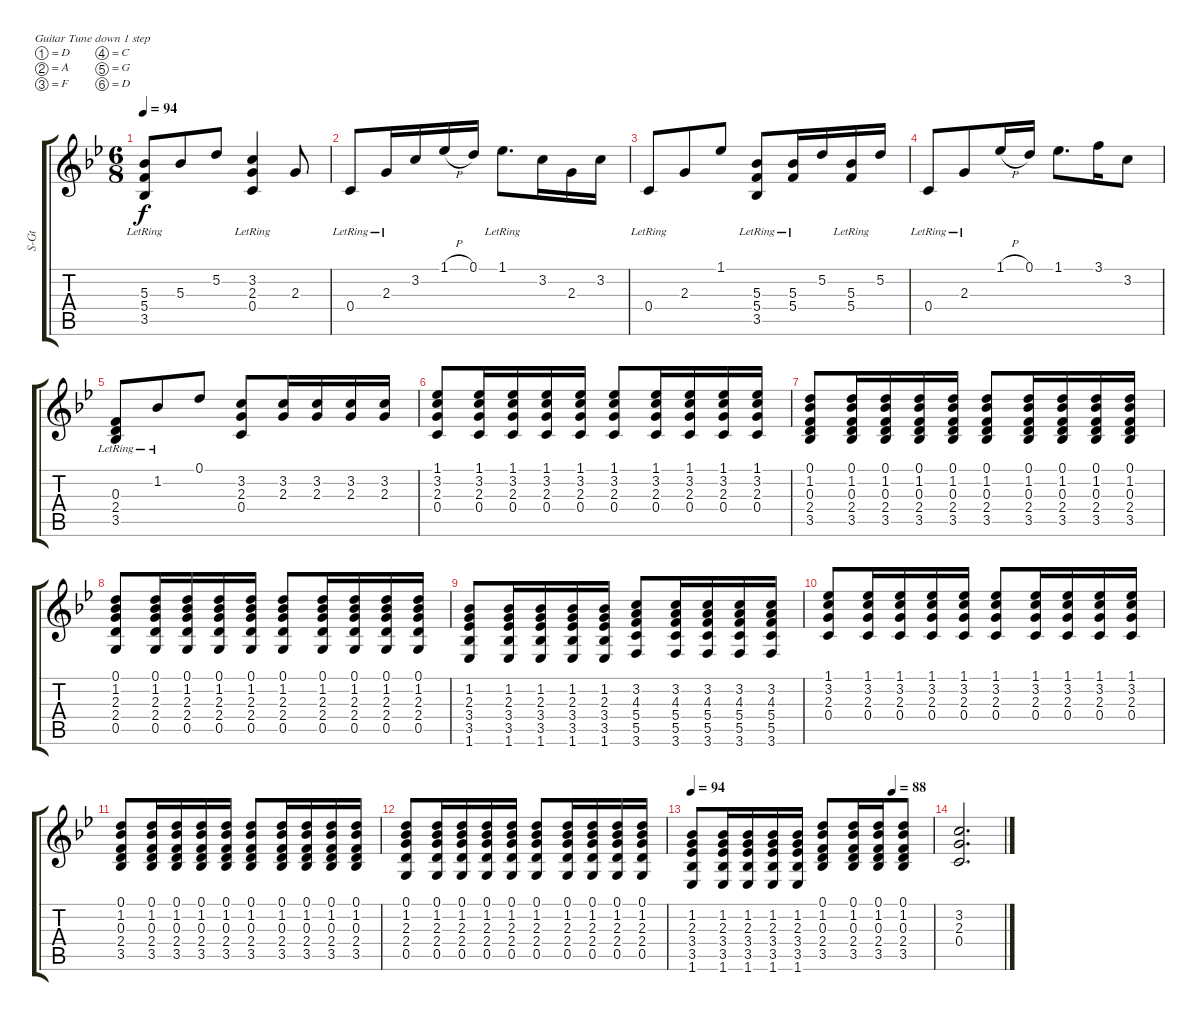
\bracketExtendMode groupsimilarinstruments
\otherSystemsTrackNameOrientation horizontal
\track ("Rhythm" "S-Gt") {instrument acousticguitarsteel}
\staff {score tabs}
\tuning (D4 A3 F3 C3 G2 D2)
\ts (6 8)
\tempo 94
\clef g2
\ks bb
(5.3{acc forcenatural} 5.4{lr acc forcenatural} 3.5{lr acc forcenatural}).8{dy f} 5.3{acc forcenatural}.8 5.2{acc forcenatural}.8 (3.2{lr acc forcenatural} 2.3{acc forcenatural} 0.4{lr acc forcenatural}).4 2.3{acc forcenatural}.8 |
0.4{lr acc forcenatural}.8 2.3{lr acc forcenatural}.16 3.2{acc forcenatural}.16 1.1{h acc forcenatural}.16 0.1{acc forcenatural}.16 1.1{lr acc forcenatural}.8{d} 3.2{acc forcenatural}.16 2.3{acc forcenatural}.16 3.2{acc forcenatural}.16 |
0.4{lr acc forcenatural}.8 2.3{acc forcenatural}.8 1.1{acc forcenatural}.8 (5.3{acc forcenatural} 5.4{lr acc forcenatural} 3.5{lr acc forcenatural}).8 (5.3{lr acc forcenatural} 5.4{lr acc forcenatural}).16 5.2{acc forcenatural}.16 (5.3{lr acc forcenatural} 5.4{lr acc forcenatural}).16 5.2{acc forcenatural}.16 |
0.4{lr acc forcenatural}.8 2.3{lr acc forcenatural}.8 1.1{h acc forcenatural}.16 0.1{acc forcenatural}.16 1.1{acc forcenatural}.8{d} 3.1{acc forcenatural}.16 3.2{acc forcenatural}.8 |
(0.3{lr acc forcenatural} 2.4{lr acc forcenatural} 3.5{lr acc forcenatural}).8 1.2{lr acc forcenatural}.8 0.1{acc forcenatural}.8 (3.2{acc forcenatural} 2.3{acc forcenatural} 0.4{acc forcenatural}).8 (3.2{acc forcenatural} 2.3{acc forcenatural}).16 (3.2{acc forcenatural} 2.3{acc forcenatural}).16 (3.2{acc forcenatural} 2.3{acc forcenatural}).16 (3.2{acc forcenatural} 2.3{acc forcenatural}).16 |
(1.1{acc forcenatural} 3.2{acc forcenatural} 2.3{acc forcenatural} 0.4{acc forcenatural}).8 (1.1{acc forcenatural} 3.2{acc forcenatural} 2.3{acc forcenatural} 0.4{acc forcenatural}).16 (1.1{acc forcenatural} 3.2{acc forcenatural} 2.3{acc forcenatural} 0.4{acc forcenatural}).16 (1.1{acc forcenatural} 3.2{acc forcenatural} 2.3{acc forcenatural} 0.4{acc forcenatural}).16 (1.1{acc forcenatural} 3.2{acc forcenatural} 2.3{acc forcenatural} 0.4{acc forcenatural}).16 (1.1{acc forcenatural} 3.2{acc forcenatural} 2.3{acc forcenatural} 0.4{acc forcenatural}).8 (1.1{acc forcenatural} 3.2{acc forcenatural} 2.3{acc forcenatural} 0.4{acc forcenatural}).16 (1.1{acc forcenatural} 3.2{acc forcenatural} 2.3{acc forcenatural} 0.4{acc forcenatural}).16 (1.1{acc forcenatural} 3.2{acc forcenatural} 2.3{acc forcenatural} 0.4{acc forcenatural}).16 (1.1{acc forcenatural} 3.2{acc forcenatural} 2.3{acc forcenatural} 0.4{acc forcenatural}).16 |
(0.1{acc forcenatural} 1.2{acc forcenatural} 0.3{acc forcenatural} 2.4{acc forcenatural} 3.5{acc forcenatural}).8 (0.1{acc forcenatural} 1.2{acc forcenatural} 0.3{acc forcenatural} 2.4{acc forcenatural} 3.5{acc forcenatural}).16 (0.1{acc forcenatural} 1.2{acc forcenatural} 0.3{acc forcenatural} 2.4{acc forcenatural} 3.5{acc forcenatural}).16 (0.1{acc forcenatural} 1.2{acc forcenatural} 0.3{acc forcenatural} 2.4{acc forcenatural} 3.5{acc forcenatural}).16 (0.1{acc forcenatural} 1.2{acc forcenatural} 0.3{acc forcenatural} 2.4{acc forcenatural} 3.5{acc forcenatural}).16 (0.1{acc forcenatural} 1.2{acc forcenatural} 0.3{acc forcenatural} 2.4{acc forcenatural} 3.5{acc forcenatural}).8 (0.1{acc forcenatural} 1.2{acc forcenatural} 0.3{acc forcenatural} 2.4{acc forcenatural} 3.5{acc forcenatural}).16 (0.1{acc forcenatural} 1.2{acc forcenatural} 0.3{acc forcenatural} 2.4{acc forcenatural} 3.5{acc forcenatural}).16 (0.1{acc forcenatural} 1.2{acc forcenatural} 0.3{acc forcenatural} 2.4{acc forcenatural} 3.5{acc forcenatural}).16 (0.1{acc forcenatural} 1.2{acc forcenatural} 0.3{acc forcenatural} 2.4{acc forcenatural} 3.5{acc forcenatural}).16 |
(0.1{acc forcenatural} 1.2{acc forcenatural} 2.3{acc forcenatural} 2.4{acc forcenatural} 0.5{acc forcenatural}).8 (0.1{acc forcenatural} 1.2{acc forcenatural} 2.3{acc forcenatural} 2.4{acc forcenatural} 0.5{acc forcenatural}).16 (0.1{acc forcenatural} 1.2{acc forcenatural} 2.3{acc forcenatural} 2.4{acc forcenatural} 0.5{acc forcenatural}).16 (0.1{acc forcenatural} 1.2{acc forcenatural} 2.3{acc forcenatural} 2.4{acc forcenatural} 0.5{acc forcenatural}).16 (0.1{acc forcenatural} 1.2{acc forcenatural} 2.3{acc forcenatural} 2.4{acc forcenatural} 0.5{acc forcenatural}).16 (0.1{acc forcenatural} 1.2{acc forcenatural} 2.3{acc forcenatural} 2.4{acc forcenatural} 0.5{acc forcenatural}).8 (0.1{acc forcenatural} 1.2{acc forcenatural} 2.3{acc forcenatural} 2.4{acc forcenatural} 0.5{acc forcenatural}).16 (0.1{acc forcenatural} 1.2{acc forcenatural} 2.3{acc forcenatural} 2.4{acc forcenatural} 0.5{acc forcenatural}).16 (0.1{acc forcenatural} 1.2{acc forcenatural} 2.3{acc forcenatural} 2.4{acc forcenatural} 0.5{acc forcenatural}).16 (0.1{acc forcenatural} 1.2{acc forcenatural} 2.3{acc forcenatural} 2.4{acc forcenatural} 0.5{acc forcenatural}).16 |
(1.2{acc forcenatural} 2.3{acc forcenatural} 3.4{acc forcenatural} 3.5{acc forcenatural} 1.6{acc forcenatural}).8 (1.2{acc forcenatural} 2.3{acc forcenatural} 3.4{acc forcenatural} 3.5{acc forcenatural} 1.6{acc forcenatural}).16 (1.2{acc forcenatural} 2.3{acc forcenatural} 3.4{acc forcenatural} 3.5{acc forcenatural} 1.6{acc forcenatural}).16 (1.2{acc forcenatural} 2.3{acc forcenatural} 3.4{acc forcenatural} 3.5{acc forcenatural} 1.6{acc forcenatural}).16 (1.2{acc forcenatural} 2.3{acc forcenatural} 3.4{acc forcenatural} 3.5{acc forcenatural} 1.6{acc forcenatural}).16 (3.2{acc forcenatural} 4.3{acc forcenatural} 5.4{acc forcenatural} 5.5{acc forcenatural} 3.6{acc forcenatural}).8 (3.2{acc forcenatural} 4.3{acc forcenatural} 5.4{acc forcenatural} 5.5{acc forcenatural} 3.6{acc forcenatural}).16 (3.2{acc forcenatural} 4.3{acc forcenatural} 5.4{acc forcenatural} 5.5{acc forcenatural} 3.6{acc forcenatural}).16 (3.2{acc forcenatural} 4.3{acc forcenatural} 5.4{acc forcenatural} 5.5{acc forcenatural} 3.6{acc forcenatural}).16 (3.2{acc forcenatural} 4.3{acc forcenatural} 5.4{acc forcenatural} 5.5{acc forcenatural} 3.6{acc forcenatural}).16 |
(1.1{acc forcenatural} 3.2{acc forcenatural} 2.3{acc forcenatural} 0.4{acc forcenatural}).8 (1.1{acc forcenatural} 3.2{acc forcenatural} 2.3{acc forcenatural} 0.4{acc forcenatural}).16 (1.1{acc forcenatural} 3.2{acc forcenatural} 2.3{acc forcenatural} 0.4{acc forcenatural}).16 (1.1{acc forcenatural} 3.2{acc forcenatural} 2.3{acc forcenatural} 0.4{acc forcenatural}).16 (1.1{acc forcenatural} 3.2{acc forcenatural} 2.3{acc forcenatural} 0.4{acc forcenatural}).16 (1.1{acc forcenatural} 3.2{acc forcenatural} 2.3{acc forcenatural} 0.4{acc forcenatural}).8 (1.1{acc forcenatural} 3.2{acc forcenatural} 2.3{acc forcenatural} 0.4{acc forcenatural}).16 (1.1{acc forcenatural} 3.2{acc forcenatural} 2.3{acc forcenatural} 0.4{acc forcenatural}).16 (1.1{acc forcenatural} 3.2{acc forcenatural} 2.3{acc forcenatural} 0.4{acc forcenatural}).16 (1.1{acc forcenatural} 3.2{acc forcenatural} 2.3{acc forcenatural} 0.4{acc forcenatural}).16 |
(0.1{acc forcenatural} 1.2{acc forcenatural} 0.3{acc forcenatural} 2.4{acc forcenatural} 3.5{acc forcenatural}).8 (0.1{acc forcenatural} 1.2{acc forcenatural} 0.3{acc forcenatural} 2.4{acc forcenatural} 3.5{acc forcenatural}).16 (0.1{acc forcenatural} 1.2{acc forcenatural} 0.3{acc forcenatural} 2.4{acc forcenatural} 3.5{acc forcenatural}).16 (0.1{acc forcenatural} 1.2{acc forcenatural} 0.3{acc forcenatural} 2.4{acc forcenatural} 3.5{acc forcenatural}).16 (0.1{acc forcenatural} 1.2{acc forcenatural} 0.3{acc forcenatural} 2.4{acc forcenatural} 3.5{acc forcenatural}).16 (0.1{acc forcenatural} 1.2{acc forcenatural} 0.3{acc forcenatural} 2.4{acc forcenatural} 3.5{acc forcenatural}).8 (0.1{acc forcenatural} 1.2{acc forcenatural} 0.3{acc forcenatural} 2.4{acc forcenatural} 3.5{acc forcenatural}).16 (0.1{acc forcenatural} 1.2{acc forcenatural} 0.3{acc forcenatural} 2.4{acc forcenatural} 3.5{acc forcenatural}).16 (0.1{acc forcenatural} 1.2{acc forcenatural} 0.3{acc forcenatural} 2.4{acc forcenatural} 3.5{acc forcenatural}).16 (0.1{acc forcenatural} 1.2{acc forcenatural} 0.3{acc forcenatural} 2.4{acc forcenatural} 3.5{acc forcenatural}).16 |
(0.1{acc forcenatural} 1.2{acc forcenatural} 2.3{acc forcenatural} 2.4{acc forcenatural} 0.5{acc forcenatural}).8 (0.1{acc forcenatural} 1.2{acc forcenatural} 2.3{acc forcenatural} 2.4{acc forcenatural} 0.5{acc forcenatural}).16 (0.1{acc forcenatural} 1.2{acc forcenatural} 2.3{acc forcenatural} 2.4{acc forcenatural} 0.5{acc forcenatural}).16 (0.1{acc forcenatural} 1.2{acc forcenatural} 2.3{acc forcenatural} 2.4{acc forcenatural} 0.5{acc forcenatural}).16 (0.1{acc forcenatural} 1.2{acc forcenatural} 2.3{acc forcenatural} 2.4{acc forcenatural} 0.5{acc forcenatural}).16 (0.1{acc forcenatural} 1.2{acc forcenatural} 2.3{acc forcenatural} 2.4{acc forcenatural} 0.5{acc forcenatural}).8 (0.1{acc forcenatural} 1.2{acc forcenatural} 2.3{acc forcenatural} 2.4{acc forcenatural} 0.5{acc forcenatural}).16 (0.1{acc forcenatural} 1.2{acc forcenatural} 2.3{acc forcenatural} 2.4{acc forcenatural} 0.5{acc forcenatural}).16 (0.1{acc forcenatural} 1.2{acc forcenatural} 2.3{acc forcenatural} 2.4{acc forcenatural} 0.5{acc forcenatural}).16 (0.1{acc forcenatural} 1.2{acc forcenatural} 2.3{acc forcenatural} 2.4{acc forcenatural} 0.5{acc forcenatural}).16 |
\tempo 94
\tempo (88 0.833333)
(1.2{acc forcenatural} 2.3{acc forcenatural} 3.4{acc forcenatural} 3.5{acc forcenatural} 1.6{acc forcenatural}).8 (1.2{acc forcenatural} 2.3{acc forcenatural} 3.4{acc forcenatural} 3.5{acc forcenatural} 1.6{acc forcenatural}).16 (1.2{acc forcenatural} 2.3{acc forcenatural} 3.4{acc forcenatural} 3.5{acc forcenatural} 1.6{acc forcenatural}).16 (1.2{acc forcenatural} 2.3{acc forcenatural} 3.4{acc forcenatural} 3.5{acc forcenatural} 1.6{acc forcenatural}).16 (1.2{acc forcenatural} 2.3{acc forcenatural} 3.4{acc forcenatural} 3.5{acc forcenatural} 1.6{acc forcenatural}).16 (0.1{acc forcenatural} 1.2{acc forcenatural} 0.3{acc forcenatural} 2.4{acc forcenatural} 3.5{acc forcenatural}).8 (0.1{acc forcenatural} 1.2{acc forcenatural} 0.3{acc forcenatural} 2.4{acc forcenatural} 3.5{acc forcenatural}).16 (0.1{acc forcenatural} 1.2{acc forcenatural} 0.3{acc forcenatural} 2.4{acc forcenatural} 3.5{acc forcenatural}).16 (0.1{acc forcenatural} 1.2{acc forcenatural} 0.3{acc forcenatural} 2.4{acc forcenatural} 3.5{acc forcenatural}).8 |
(3.2{acc forcenatural} 2.3{acc forcenatural} 0.4{acc forcenatural}).2{d}
